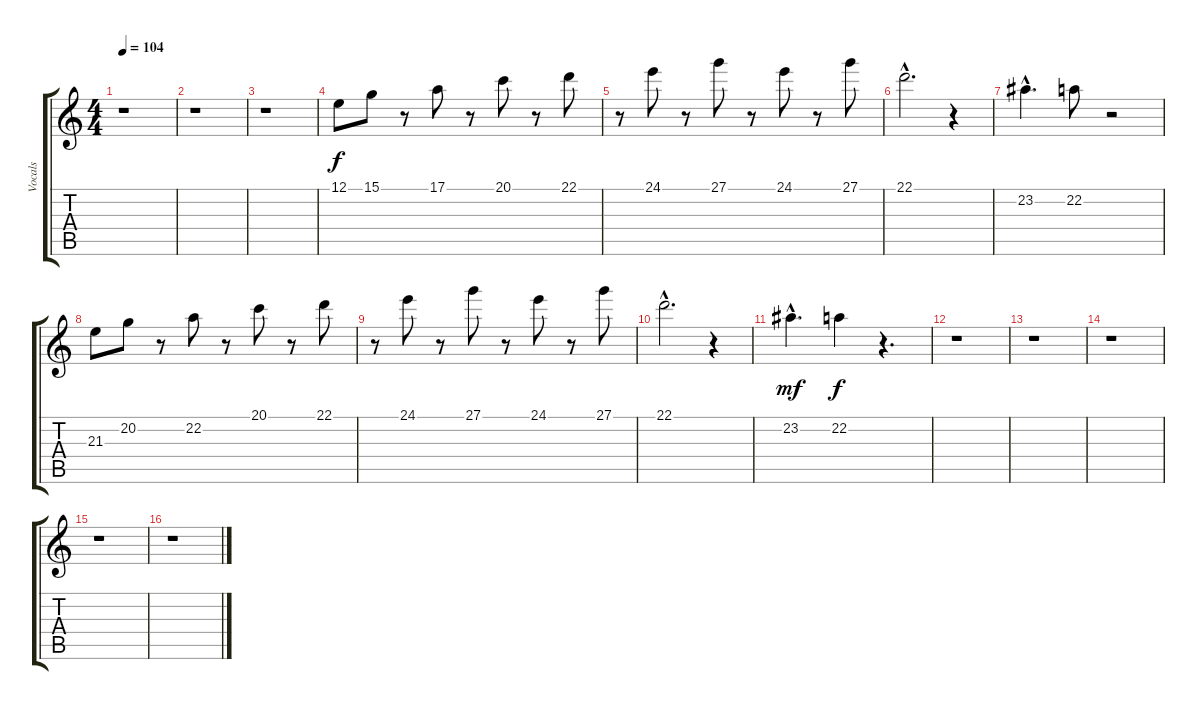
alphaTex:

\track ("Vocals" "Vocals") {instrument flute}
\staff {score tabs}
\tuning (E4 B3 G3 D3 A2 E2) {hide}
\ts (4 4)
\tempo 104
\clef g2
\ks c
r.1{dy f} |
r.1 |
r.1 |
12.1.8 15.1.8 r.8 17.1.8 r.8 20.1.8 r.8 22.1.8 |
r.8 24.1.8 r.8 27.1.8 r.8 24.1.8 r.8 27.1.8 |
22.1{hac}.2{d} r.4 |
23.2{hac}.4{d} 22.2.8 r.2 |
21.3.8 20.2.8 r.8 22.2.8 r.8 20.1.8 r.8 22.1.8 |
r.8 24.1.8 r.8 27.1.8 r.8 24.1.8 r.8 27.1.8 |
22.1{hac}.2{d} r.4 |
23.2{hac}.4{d dy mf} 22.2.4{dy f} r.4{d} |
r.1 |
r.1 |
r.1 |
r.1 |
r.1
